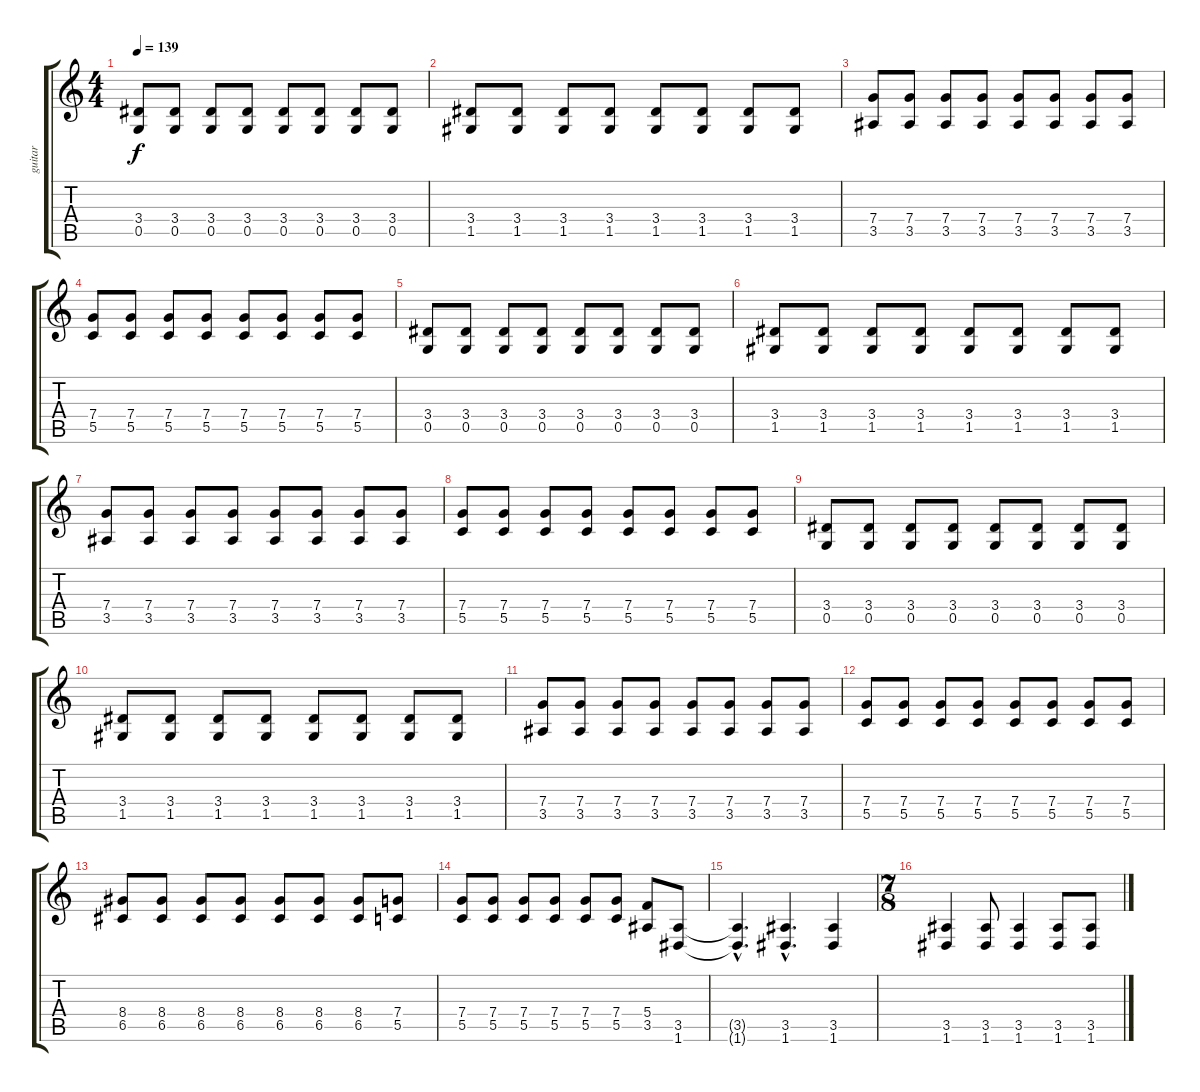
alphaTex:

\track ("guitar" "guitar") {instrument distortionguitar}
\staff {score tabs}
\tuning (D4 A3 F3 C3 G2 D2) {hide}
\ts (4 4)
\tempo 139
\clef g2
\ks c
(3.4 0.5).8{dy f instrument distortionguitar} (3.4 0.5).8 (3.4 0.5).8 (3.4 0.5).8 (3.4 0.5).8 (3.4 0.5).8 (3.4 0.5).8 (3.4 0.5).8 |
(3.4 1.5).8 (3.4 1.5).8 (3.4 1.5).8 (3.4 1.5).8 (3.4 1.5).8 (3.4 1.5).8 (3.4 1.5).8 (3.4 1.5).8 |
(7.4 3.5).8 (7.4 3.5).8 (7.4 3.5).8 (7.4 3.5).8 (7.4 3.5).8 (7.4 3.5).8 (7.4 3.5).8 (7.4 3.5).8 |
(7.4 5.5).8 (7.4 5.5).8 (7.4 5.5).8 (7.4 5.5).8 (7.4 5.5).8 (7.4 5.5).8 (7.4 5.5).8 (7.4 5.5).8 |
(3.4 0.5).8{instrument distortionguitar} (3.4 0.5).8 (3.4 0.5).8 (3.4 0.5).8 (3.4 0.5).8 (3.4 0.5).8 (3.4 0.5).8 (3.4 0.5).8 |
(3.4 1.5).8 (3.4 1.5).8 (3.4 1.5).8 (3.4 1.5).8 (3.4 1.5).8 (3.4 1.5).8 (3.4 1.5).8 (3.4 1.5).8 |
(7.4 3.5).8 (7.4 3.5).8 (7.4 3.5).8 (7.4 3.5).8 (7.4 3.5).8 (7.4 3.5).8 (7.4 3.5).8 (7.4 3.5).8 |
(7.4 5.5).8 (7.4 5.5).8 (7.4 5.5).8 (7.4 5.5).8 (7.4 5.5).8 (7.4 5.5).8 (7.4 5.5).8 (7.4 5.5).8 |
(3.4 0.5).8{instrument distortionguitar} (3.4 0.5).8 (3.4 0.5).8 (3.4 0.5).8 (3.4 0.5).8 (3.4 0.5).8 (3.4 0.5).8 (3.4 0.5).8 |
(3.4 1.5).8 (3.4 1.5).8 (3.4 1.5).8 (3.4 1.5).8 (3.4 1.5).8 (3.4 1.5).8 (3.4 1.5).8 (3.4 1.5).8 |
(7.4 3.5).8 (7.4 3.5).8 (7.4 3.5).8 (7.4 3.5).8 (7.4 3.5).8 (7.4 3.5).8 (7.4 3.5).8 (7.4 3.5).8 |
(7.4 5.5).8 (7.4 5.5).8 (7.4 5.5).8 (7.4 5.5).8 (7.4 5.5).8 (7.4 5.5).8 (7.4 5.5).8 (7.4 5.5).8 |
(8.4 6.5).8 (8.4 6.5).8 (8.4 6.5).8 (8.4 6.5).8 (8.4 6.5).8 (8.4 6.5).8 (8.4 6.5).8 (7.4 5.5).8 |
(7.4 5.5).8 (7.4 5.5).8 (7.4 5.5).8 (7.4 5.5).8 (7.4 5.5).8 (7.4 5.5).8 (5.4 3.5).8 (3.5 1.6).8 |
(3.5{hac t} 1.6{hac t}).4{d} (3.5{hac} 1.6{hac}).4{d} (3.5 1.6).4 |
\ts (7 8)
(3.5 1.6).4 (3.5 1.6).8 (3.5 1.6).4 (3.5 1.6).8 (3.5 1.6).8
